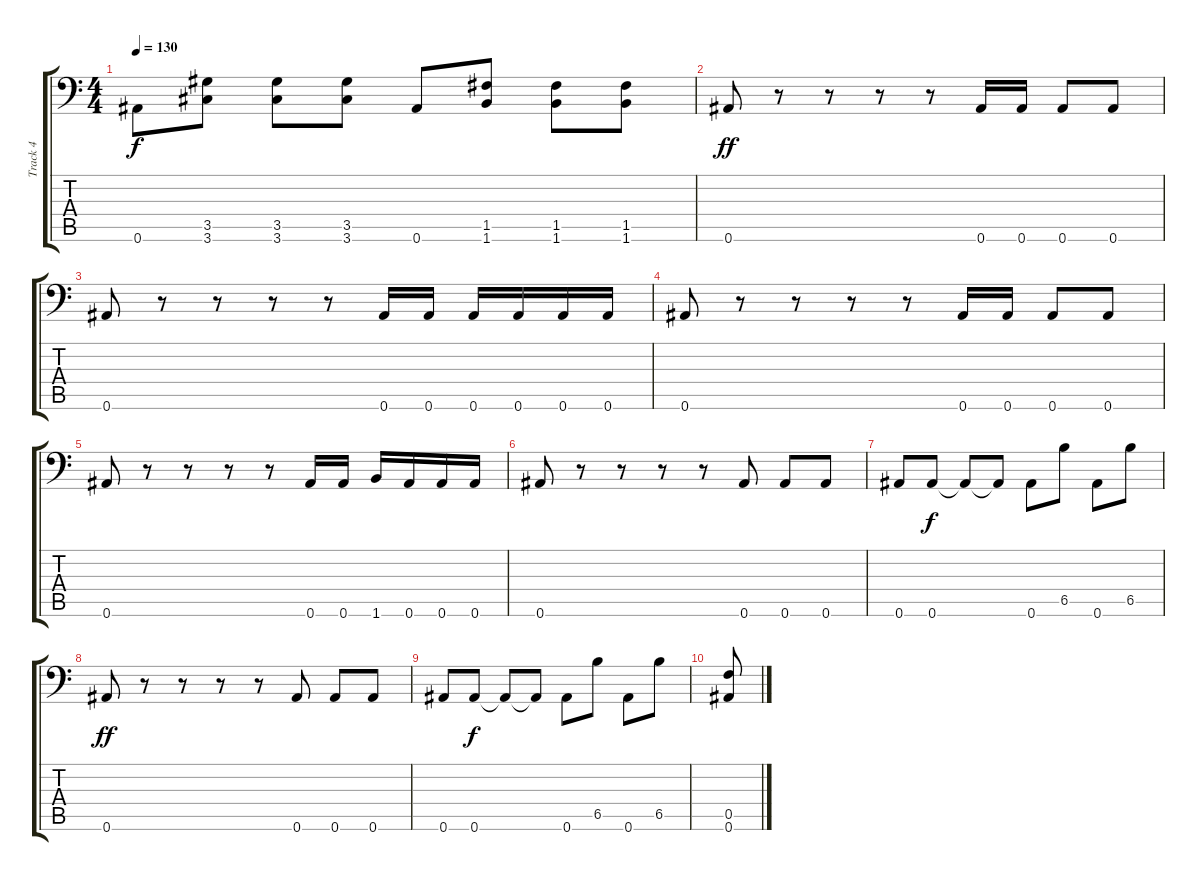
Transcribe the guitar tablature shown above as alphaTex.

\track ("Track 4" "Track 4") {instrument electricbasspick}
\staff {score tabs}
\tuning (C4 G3 Eb3 Bb2 F2 Bb1) {hide}
\ts (4 4)
\tempo 130
\clef f4
\ks c
0.6.8{dy f} (3.5 3.6).8 (3.5 3.6).8 (3.5 3.6).8 0.6.8 (1.5 1.6).8 (1.5 1.6).8 (1.5 1.6).8 |
0.6.8{dy ff} r.8 r.8 r.8 r.8 0.6.16 0.6.16 0.6.8 0.6.8 |
0.6.8 r.8 r.8 r.8 r.8 0.6.16 0.6.16 0.6.16 0.6.16 0.6.16 0.6.16 |
0.6.8 r.8 r.8 r.8 r.8 0.6.16 0.6.16 0.6.8 0.6.8 |
0.6.8 r.8 r.8 r.8 r.8 0.6.16 0.6.16 1.6.16 0.6.16 0.6.16 0.6.16 |
0.6.8 r.8 r.8 r.8 r.8 0.6.8 0.6.8 0.6.8 |
0.6.8 0.6.8{dy f} 0.6{t}.8 0.6{t}.8 0.6.8 6.5.8 0.6.8 6.5.8 |
0.6.8{dy ff} r.8 r.8 r.8 r.8 0.6.8 0.6.8 0.6.8 |
0.6.8 0.6.8{dy f} 0.6{t}.8 0.6{t}.8 0.6.8 6.5.8 0.6.8 6.5.8 |
(0.5 0.6).8
